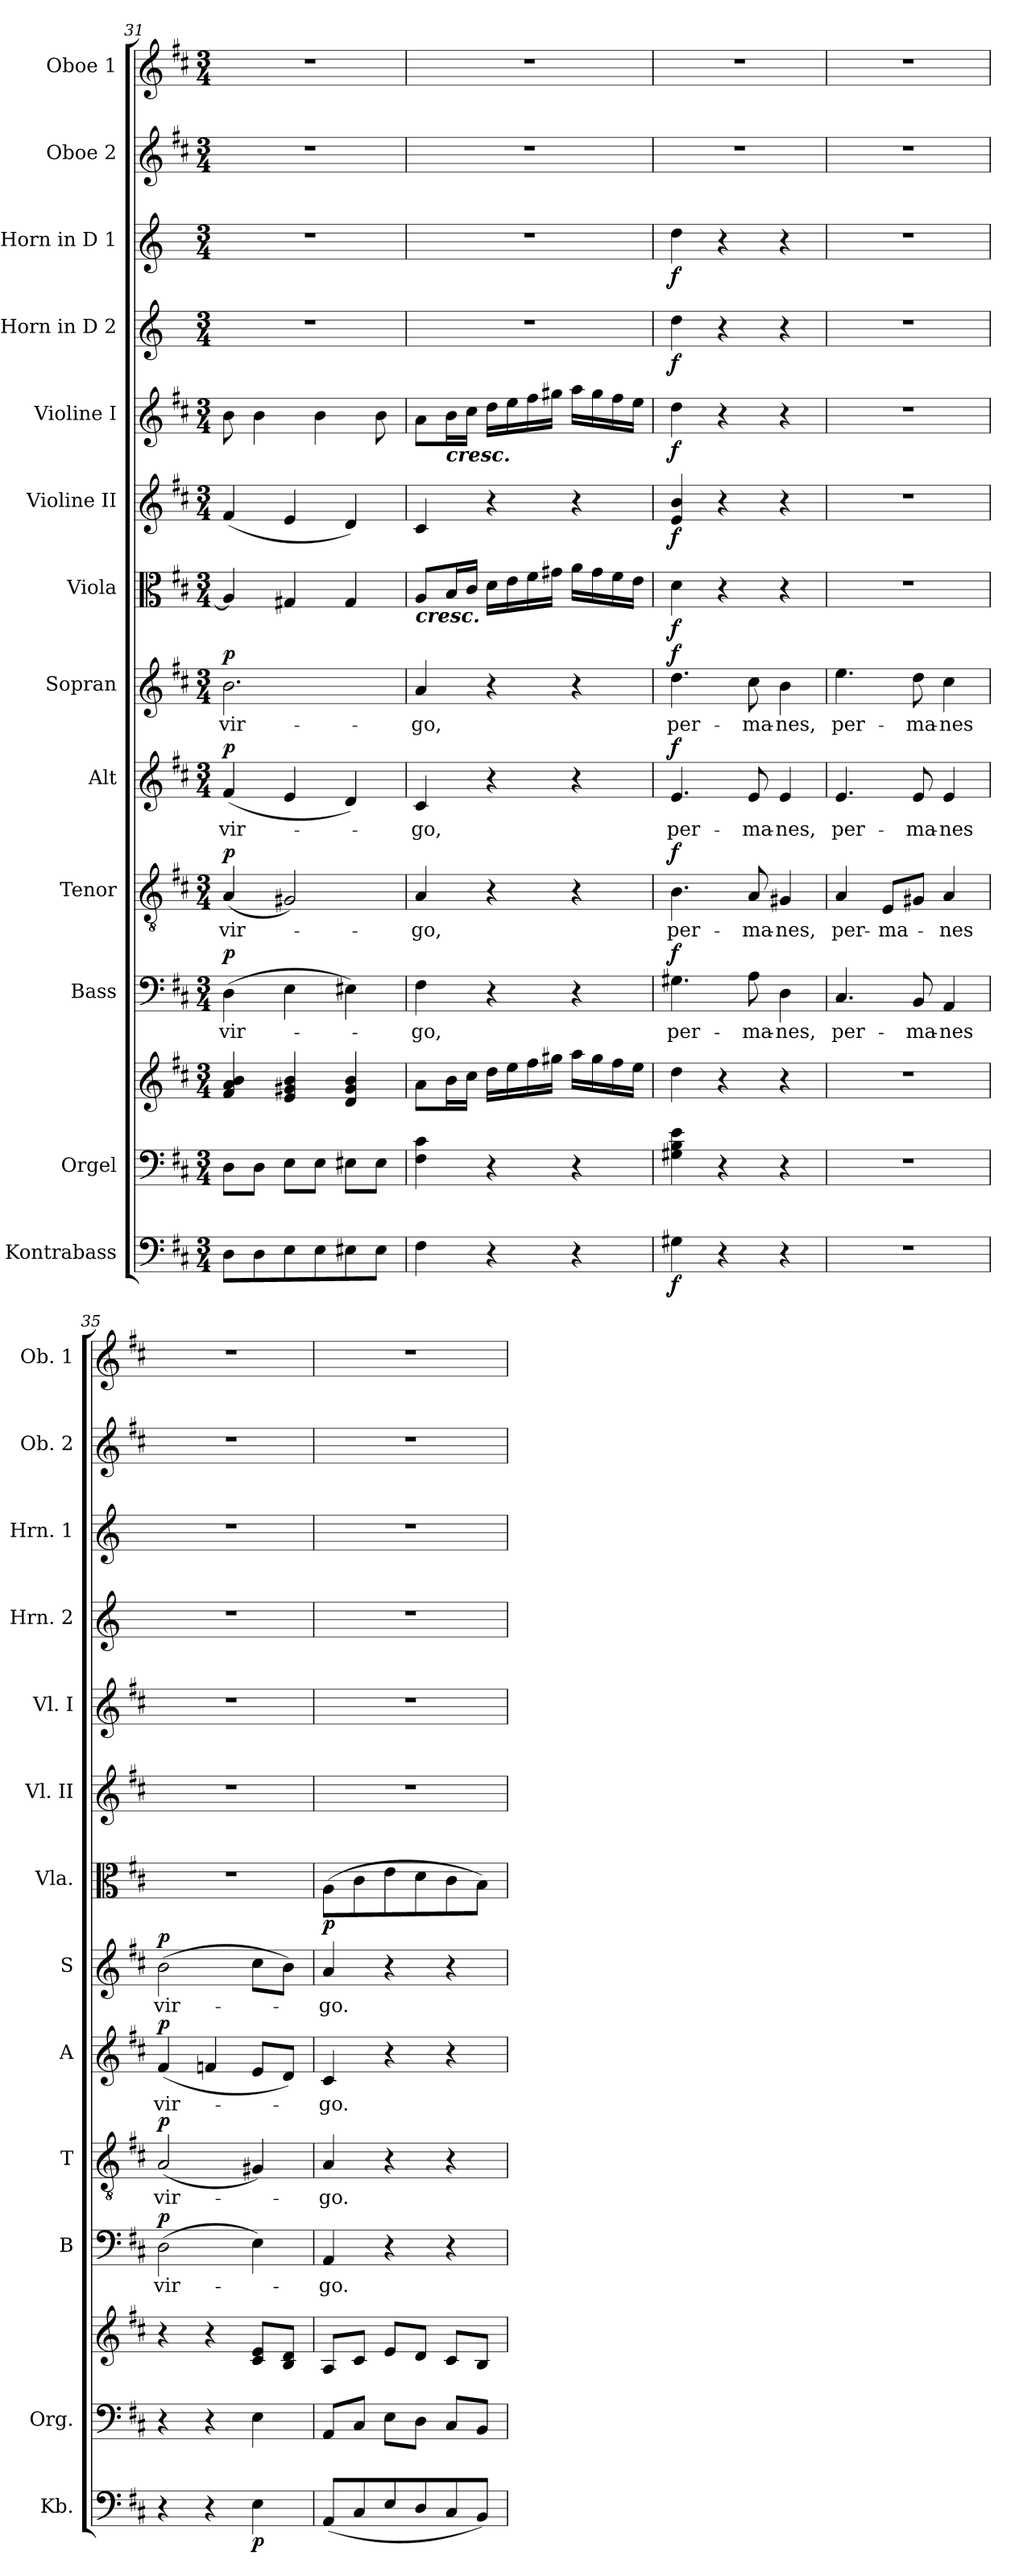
**kern	**dynam	**kern	**kern	**kern	**text	**dynam	**kern	**text	**dynam	**kern	**text	**dynam	**kern	**text	**dynam	**kern	**dynam	**kern	**dynam	**kern	**dynam	**kern	**dynam	**kern	**dynam	**kern	**kern
*part13	*part13	*part12	*part12	*part11	*part11	*part11	*part10	*part10	*part10	*part9	*part9	*part9	*part8	*part8	*part8	*part7	*part7	*part6	*part6	*part5	*part5	*part4	*part4	*part3	*part3	*part2	*part1
*staff14	*staff14	*staff13	*staff12	*staff11	*staff11	*staff11	*staff10	*staff10	*staff10	*staff9	*staff9	*staff9	*staff8	*staff8	*staff8	*staff7	*staff7	*staff6	*staff6	*staff5	*staff5	*staff4	*staff4	*staff3	*staff3	*staff2	*staff1
*I"Kontrabass	*	*I"Orgel	*	*I"Bass	*	*	*I"Tenor	*	*	*I"Alt	*	*	*I"Sopran	*	*	*I"Viola	*	*I"Violine II	*	*I"Violine I	*	*I"Horn in D 2	*	*I"Horn in D 1	*	*I"Oboe 2	*I"Oboe 1
*I'Kb.	*	*I'Org.	*	*I'B	*	*	*I'T	*	*	*I'A	*	*	*I'S	*	*	*I'Vla.	*	*I'Vl. II	*	*I'Vl. I	*	*I'Hrn. 2	*	*I'Hrn. 1	*	*I'Ob. 2	*I'Ob. 1
*clefF4	*	*clefF4	*clefG2	*clefF4	*	*	*clefGv2	*	*	*clefG2	*	*	*clefG2	*	*	*clefC3	*	*clefG2	*	*clefG2	*	*clefG2	*	*clefG2	*	*clefG2	*clefG2
*ITrd7c12	*	*	*	*	*	*	*	*	*	*	*	*	*	*	*	*	*	*	*	*	*	*ITrd-1c-2	*	*ITrd-1c-2	*	*	*
*k[f#c#]	*	*k[f#c#]	*k[f#c#]	*k[f#c#]	*	*	*k[f#c#]	*	*	*k[f#c#]	*	*	*k[f#c#]	*	*	*k[f#c#]	*	*k[f#c#]	*	*k[f#c#]	*	*k[f#c#]	*	*k[f#c#]	*	*k[f#c#]	*k[f#c#]
*D:	*	*D:	*D:	*D:	*	*	*D:	*	*	*D:	*	*	*D:	*	*	*D:	*	*D:	*	*D:	*	*D:	*	*D:	*	*D:	*D:
*M3/4	*	*M3/4	*M3/4	*M3/4	*	*	*M3/4	*	*	*M3/4	*	*	*M3/4	*	*	*M3/4	*	*M3/4	*	*M3/4	*	*M3/4	*	*M3/4	*	*M3/4	*M3/4
=31	=31	=31	=31	=31	=31	=31	=31	=31	=31	=31	=31	=31	=31	=31	=31	=31	=31	=31	=31	=31	=31	=31	=31	=31	=31	=31	=31
!	!	!	!	!	!LO:LY:b	!LO:DY:a	!	!LO:LY:b	!LO:DY:a	!	!LO:LY:b	!LO:DY:a	!	!LO:LY:b	!LO:DY:a	!	!	!	!	!	!	!	!	!	!	!	!
8DD\L	.	8D\L	4f#/ 4a/ 4b/	(>4D\	vir-	p	(<4A/	vir-	p	(<4f#/	vir-	p	2.b\	vir-	p	4A/]	.	(<4f#/	.	8b\	.	2.r	.	2.r	.	2.r	2.r
8DD\	.	8D\J	.	.	.	.	.	.	.	.	.	.	.	.	.	.	.	.	.	4b\	.	.	.	.	.	.	.
8EE\	.	8E\L	4e/ 4g#X/ 4b/	4E\	.	.	2G#X/)	.	.	4e/	.	.	.	.	.	4G#X/	.	4e/	.	.	.	.	.	.	.	.	.
8EE\	.	8E\J	.	.	.	.	.	.	.	.	.	.	.	.	.	.	.	.	.	4b\	.	.	.	.	.	.	.
8EE#X\	.	8E#X\L	4d/ 4g#/ 4b/	4E#X\)	.	.	.	.	.	4d/)	.	.	.	.	.	4G#/	.	4d/)	.	.	.	.	.	.	.	.	.
8EE#\J	.	8E#\J	.	.	.	.	.	.	.	.	.	.	.	.	.	.	.	.	.	8b\	.	.	.	.	.	.	.
=32	=32	=32	=32	=32	=32	=32	=32	=32	=32	=32	=32	=32	=32	=32	=32	=32	=32	=32	=32	=32	=32	=32	=32	=32	=32	=32	=32
!	!	!	!	!	!	!	!	!	!	!	!	!	!	!	!	!LO:TX:b:Bi:t=cresc.	!	!	!	!	!	!	!	!	!	!	!
!	!	!	!	!	!LO:LY:b	!	!	!LO:LY:b	!	!	!LO:LY:b	!	!	!LO:LY:b	!	!	!	!	!	!	!	!	!	!	!	!	!
4FF#\	.	4F#\ 4c#\	8a\L	4F#\	-go,	.	4A/	-go,	.	4c#/	-go,	.	4a/	-go,	.	8A/L	.	4c#/	.	8a\L	.	2.r	.	2.r	.	2.r	2.r
!	!	!	!	!	!	!	!	!	!	!	!	!	!	!	!	!	!	!	!	!LO:TX:b:Bi:t=cresc.	!	!	!	!	!	!	!
.	.	.	16b\L	.	.	.	.	.	.	.	.	.	.	.	.	16B/L	.	.	.	16b\L	.	.	.	.	.	.	.
.	.	.	16cc#\JJ	.	.	.	.	.	.	.	.	.	.	.	.	16c#/JJ	.	.	.	16cc#\JJ	.	.	.	.	.	.	.
4r	.	4r	16dd\LL	4r	.	.	4r	.	.	4r	.	.	4r	.	.	16d\LL	.	4r	.	16dd\LL	.	.	.	.	.	.	.
.	.	.	16ee\	.	.	.	.	.	.	.	.	.	.	.	.	16e\	.	.	.	16ee\	.	.	.	.	.	.	.
.	.	.	16ff#\	.	.	.	.	.	.	.	.	.	.	.	.	16f#\	.	.	.	16ff#\	.	.	.	.	.	.	.
.	.	.	16gg#X\JJ	.	.	.	.	.	.	.	.	.	.	.	.	16g#X\JJ	.	.	.	16gg#X\JJ	.	.	.	.	.	.	.
4r	.	4r	16aa\LL	4r	.	.	4r	.	.	4r	.	.	4r	.	.	16a\LL	.	4r	.	16aa\LL	.	.	.	.	.	.	.
.	.	.	16gg#\	.	.	.	.	.	.	.	.	.	.	.	.	16g#\	.	.	.	16gg#\	.	.	.	.	.	.	.
.	.	.	16ff#\	.	.	.	.	.	.	.	.	.	.	.	.	16f#\	.	.	.	16ff#\	.	.	.	.	.	.	.
.	.	.	16ee\JJ	.	.	.	.	.	.	.	.	.	.	.	.	16e\JJ	.	.	.	16ee\JJ	.	.	.	.	.	.	.
!!LO:PB:g=z
=33	=33	=33	=33	=33	=33	=33	=33	=33	=33	=33	=33	=33	=33	=33	=33	=33	=33	=33	=33	=33	=33	=33	=33	=33	=33	=33	=33
!	!LO:DY:b	!	!	!	!LO:LY:b	!LO:DY:a	!	!LO:LY:b	!LO:DY:a	!	!LO:LY:b	!LO:DY:a	!	!LO:LY:b	!LO:DY:a	!	!LO:DY:b	!	!LO:DY:b	!	!LO:DY:b	!	!LO:DY:b	!	!LO:DY:b	!	!
4GG#X\	f	4G#X\ 4B\ 4e\	4dd\	4.G#X\	per-	f	4.B\	per-	f	4.e/	per-	f	4.dd\	per-	f	4d\	f	4e/ 4b/	f	4dd\	f	4ee\	f	4ee\	f	2.r	2.r
4r	.	4r	4r	.	.	.	.	.	.	.	.	.	.	.	.	4r	.	4r	.	4r	.	4r	.	4r	.	.	.
!	!	!	!	!	!LO:LY:b	!	!	!LO:LY:b	!	!	!LO:LY:b	!	!	!LO:LY:b	!	!	!	!	!	!	!	!	!	!	!	!	!
.	.	.	.	8A\	-ma-	.	8A/	-ma-	.	8e/	-ma-	.	8cc#\	-ma-	.	.	.	.	.	.	.	.	.	.	.	.	.
!	!	!	!	!	!LO:LY:b	!	!	!LO:LY:b	!	!	!LO:LY:b	!	!	!LO:LY:b	!	!	!	!	!	!	!	!	!	!	!	!	!
4r	.	4r	4r	4D\	-nes,	.	4G#X/	-nes,	.	4e/	-nes,	.	4b\	-nes,	.	4r	.	4r	.	4r	.	4r	.	4r	.	.	.
=34	=34	=34	=34	=34	=34	=34	=34	=34	=34	=34	=34	=34	=34	=34	=34	=34	=34	=34	=34	=34	=34	=34	=34	=34	=34	=34	=34
!	!	!	!	!	!LO:LY:b	!	!	!LO:LY:b	!	!	!LO:LY:b	!	!	!LO:LY:b	!	!	!	!	!	!	!	!	!	!	!	!	!
2.r	.	2.r	2.r	4.C#/	per-	.	4A/	per-	.	4.e/	per-	.	4.ee\	per-	.	2.r	.	2.r	.	2.r	.	2.r	.	2.r	.	2.r	2.r
!	!	!	!	!	!	!	!	!LO:LY:b	!	!	!	!	!	!	!	!	!	!	!	!	!	!	!	!	!	!	!
.	.	.	.	.	.	.	8E/L	-ma-	.	.	.	.	.	.	.	.	.	.	.	.	.	.	.	.	.	.	.
!	!	!	!	!	!LO:LY:b	!	!	!	!	!	!LO:LY:b	!	!	!LO:LY:b	!	!	!	!	!	!	!	!	!	!	!	!	!
.	.	.	.	8BB/	-ma-	.	8G#X/J	.	.	8e/	-ma-	.	8dd\	-ma-	.	.	.	.	.	.	.	.	.	.	.	.	.
!	!	!	!	!	!LO:LY:b	!	!	!LO:LY:b	!	!	!LO:LY:b	!	!	!LO:LY:b	!	!	!	!	!	!	!	!	!	!	!	!	!
.	.	.	.	4AA/	-nes	.	4A/	-nes	.	4e/	-nes	.	4cc#\	-nes	.	.	.	.	.	.	.	.	.	.	.	.	.
=35	=35	=35	=35	=35	=35	=35	=35	=35	=35	=35	=35	=35	=35	=35	=35	=35	=35	=35	=35	=35	=35	=35	=35	=35	=35	=35	=35
!	!	!	!	!	!LO:LY:b	!LO:DY:a	!	!LO:LY:b	!LO:DY:a	!	!LO:LY:b	!LO:DY:a	!	!LO:LY:b	!LO:DY:a	!	!	!	!	!	!	!	!	!	!	!	!
4r	.	4r	4r	(>2D\	vir-	p	(<2A/	vir-	p	(<4f#/	vir-	p	(>2b\	vir-	p	2.r	.	2.r	.	2.r	.	2.r	.	2.r	.	2.r	2.r
4r	.	4r	4r	.	.	.	.	.	.	4fn/	.	.	.	.	.	.	.	.	.	.	.	.	.	.	.	.	.
!	!LO:DY:b	!	!	!	!	!	!	!	!	!	!	!	!	!	!	!	!	!	!	!	!	!	!	!	!	!	!
4EE\	p	4E\	8c#/ 8e/L	4E\)	.	.	4G#X/)	.	.	8e/L	.	.	8cc#\L	.	.	.	.	.	.	.	.	.	.	.	.	.	.
.	.	.	8B/ 8d/J	.	.	.	.	.	.	8d/J)	.	.	8b\J)	.	.	.	.	.	.	.	.	.	.	.	.	.	.
=36	=36	=36	=36	=36	=36	=36	=36	=36	=36	=36	=36	=36	=36	=36	=36	=36	=36	=36	=36	=36	=36	=36	=36	=36	=36	=36	=36
!	!	!	!	!	!LO:LY:b	!	!	!LO:LY:b	!	!	!LO:LY:b	!	!	!LO:LY:b	!	!	!LO:DY:b	!	!	!	!	!	!	!	!	!	!
(<8AAA/L	.	8AA/L	8A/L	4AA/	-go.	.	4A/	-go.	.	4c#/	-go.	.	4a/	-go.	.	(>8A\L	p	2.r	.	2.r	.	2.r	.	2.r	.	2.r	2.r
8CC#/	.	8C#/J	8c#/J	.	.	.	.	.	.	.	.	.	.	.	.	8c#\	.	.	.	.	.	.	.	.	.	.	.
8EE/	.	8E\L	8e/L	4r	.	.	4r	.	.	4r	.	.	4r	.	.	8e\	.	.	.	.	.	.	.	.	.	.	.
8DD/	.	8D\J	8d/J	.	.	.	.	.	.	.	.	.	.	.	.	8d\	.	.	.	.	.	.	.	.	.	.	.
8CC#/	.	8C#/L	8c#/L	4r	.	.	4r	.	.	4r	.	.	4r	.	.	8c#\	.	.	.	.	.	.	.	.	.	.	.
8BBB/J)	.	8BB/J	8B/J	.	.	.	.	.	.	.	.	.	.	.	.	8B\J)	.	.	.	.	.	.	.	.	.	.	.
=	=	=	=	=	=	=	=	=	=	=	=	=	=	=	=	=	=	=	=	=	=	=	=	=	=	=	=
*-	*-	*-	*-	*-	*-	*-	*-	*-	*-	*-	*-	*-	*-	*-	*-	*-	*-	*-	*-	*-	*-	*-	*-	*-	*-	*-	*-
